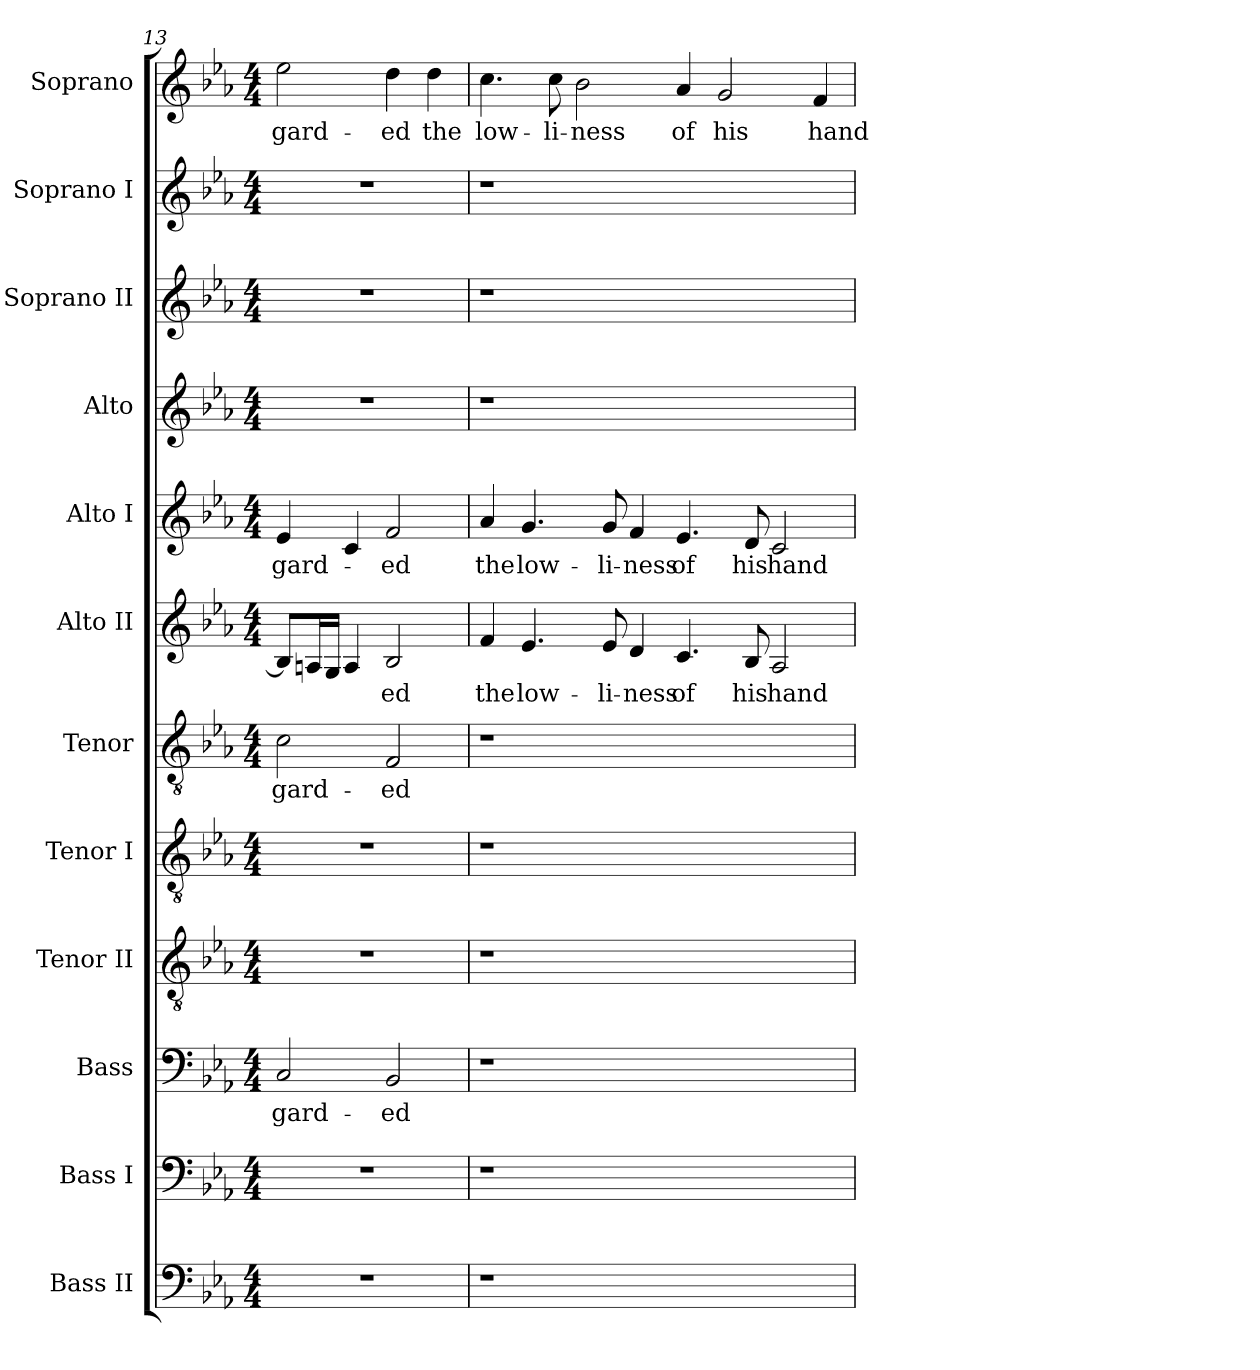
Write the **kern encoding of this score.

**kern	**kern	**kern	**text	**kern	**kern	**kern	**text	**kern	**text	**kern	**text	**kern	**kern	**kern	**kern	**text
*part12	*part11	*part10	*part10	*part9	*part8	*part7	*part7	*part6	*part6	*part5	*part5	*part4	*part3	*part2	*part1	*part1
*staff12	*staff11	*staff10	*staff10	*staff9	*staff8	*staff7	*staff7	*staff6	*staff6	*staff5	*staff5	*staff4	*staff3	*staff2	*staff1	*staff1
*I"Bass II	*I"Bass I	*I"Bass	*	*I"Tenor II	*I"Tenor I	*I"Tenor	*	*I"Alto II	*	*I"Alto I	*	*I"Alto	*I"Soprano II	*I"Soprano I	*I"Soprano	*
*I'BII	*I'BI	*I'B	*	*I'TII	*I'TI	*I'T	*	*I'AII	*	*I'AI	*	*I'A	*I'SII	*I'SI	*I'S	*
*clefF4	*clefF4	*clefF4	*	*clefGv2	*clefGv2	*clefGv2	*	*clefG2	*	*clefG2	*	*clefG2	*clefG2	*clefG2	*clefG2	*
*ITrd7c12	*	*ITrd7c12	*	*ITrd7c12	*ITrd7c12	*ITrd7c12	*	*	*	*	*	*	*	*	*	*
*k[b-e-a-]	*k[b-e-a-]	*k[b-e-a-]	*	*k[b-e-a-]	*k[b-e-a-]	*k[b-e-a-]	*	*k[b-e-a-]	*	*k[b-e-a-]	*	*k[b-e-a-]	*k[b-e-a-]	*k[b-e-a-]	*k[b-e-a-]	*
*E-:	*E-:	*E-:	*	*E-:	*E-:	*E-:	*	*E-:	*	*E-:	*	*E-:	*E-:	*E-:	*E-:	*
*M4/4	*M4/4	*M4/4	*	*M4/4	*M4/4	*M4/4	*	*M4/4	*	*M4/4	*	*M4/4	*M4/4	*M4/4	*M4/4	*
=13	=13	=13	=13	=13	=13	=13	=13	=13	=13	=13	=13	=13	=13	=13	=13	=13
!	!	!	!LO:LY:b:color=#000000	!	!	!	!	!	!	!	!	!	!	!	!	!
!	!	!	!	!	!	!	!LO:LY:b:color=#000000	!	!	!	!	!	!	!	!	!
!	!	!	!	!	!	!	!	!	!	!	!LO:LY:b:color=#000000	!	!	!	!	!
!	!	!	!	!	!	!	!	!	!	!	!	!	!	!	!	!LO:LY:b:color=#000000
1r	1r	2CCi/	-gard-	1r	1r	2Ci\	-gard-	8B-i/L]	.	4e-i/	-gard-	1r	1r	1r	2ee-i\	-gard-
.	.	.	.	.	.	.	.	16Ani/L	.	.	.	.	.	.	.	.
.	.	.	.	.	.	.	.	16Gi/JJ	.	.	.	.	.	.	.	.
.	.	.	.	.	.	.	.	4Ai/	.	4ci/	.	.	.	.	.	.
!	!	!	!LO:LY:b:color=#000000	!	!	!	!	!	!	!	!	!	!	!	!	!
!	!	!	!	!	!	!	!LO:LY:b:color=#000000	!	!	!	!	!	!	!	!	!
!	!	!	!	!	!	!	!	!	!LO:LY:b:color=#000000	!	!	!	!	!	!	!
!	!	!	!	!	!	!	!	!	!	!	!LO:LY:b:color=#000000	!	!	!	!	!
!	!	!	!	!	!	!	!	!	!	!	!	!	!	!	!	!LO:LY:b:color=#000000
.	.	2BBB-i/	-ed	.	.	2FFi/	-ed	2B-i/	-ed	2fi/	-ed	.	.	.	4ddi\	-ed
!	!	!	!	!	!	!	!	!	!	!	!	!	!	!	!	!LO:LY:b:color=#000000
.	.	.	.	.	.	.	.	.	.	.	.	.	.	.	4ddi\	the
=14	=14	=14	=14	=14	=14	=14	=14	=14	=14	=14	=14	=14	=14	=14	=14	=14
!LO:N:vis=1	!LO:N:vis=1	!LO:N:vis=1	!	!LO:N:vis=1	!LO:N:vis=1	!LO:N:vis=1	!	!	!	!	!	!	!	!	!	!
!	!	!	!	!	!	!	!	!	!LO:LY:b:color=#000000	!	!	!	!	!	!	!
!	!	!	!	!	!	!	!	!	!	!	!LO:LY:b:color=#000000	!LO:N:vis=1	!LO:N:vis=1	!LO:N:vis=1	!	!
!	!	!	!	!	!	!	!	!	!	!	!	!	!	!	!	!LO:LY:b:color=#000000
1r	1r	1r	.	1r	1r	1r	.	4fi/	the	4a-i/	the	1r	1r	1r	4.cci\	low-
!	!	!	!	!	!	!	!	!	!LO:LY:b:color=#000000	!	!	!	!	!	!	!
!	!	!	!	!	!	!	!	!	!	!	!LO:LY:b:color=#000000	!	!	!	!	!
.	.	.	.	.	.	.	.	4.e-i/	low-	4.gi/	low-	.	.	.	.	.
!	!	!	!	!	!	!	!	!	!	!	!	!	!	!	!	!LO:LY:b:color=#000000
.	.	.	.	.	.	.	.	.	.	.	.	.	.	.	8cci\	-li-
!	!	!	!	!	!	!	!	!	!	!	!	!	!	!	!	!LO:LY:b:color=#000000
.	.	.	.	.	.	.	.	.	.	.	.	.	.	.	2b-i\	-ness
!	!	!	!	!	!	!	!	!	!LO:LY:b:color=#000000	!	!	!	!	!	!	!
!	!	!	!	!	!	!	!	!	!	!	!LO:LY:b:color=#000000	!	!	!	!	!
.	.	.	.	.	.	.	.	8e-i/	-li-	8gi/	-li-	.	.	.	.	.
!	!	!	!	!	!	!	!	!	!LO:LY:b:color=#000000	!	!	!	!	!	!	!
!	!	!	!	!	!	!	!	!	!	!	!LO:LY:b:color=#000000	!	!	!	!	!
.	.	.	.	.	.	.	.	4di/	-ness	4fi/	-ness	.	.	.	.	.
!	!	!	!	!	!	!	!	!	!LO:LY:b:color=#000000	!	!	!	!	!	!	!
!	!	!	!	!	!	!	!	!	!	!	!LO:LY:b:color=#000000	!	!	!	!	!
!	!	!	!	!	!	!	!	!	!	!	!	!	!	!	!	!LO:LY:b:color=#000000
1ryy	1ryy	1ryy	.	1ryy	1ryy	1ryy	.	4.ci/	of	4.e-i/	of	1ryy	1ryy	1ryy	4a-i/	of
!	!	!	!	!	!	!	!	!	!	!	!	!	!	!	!	!LO:LY:b:color=#000000
.	.	.	.	.	.	.	.	.	.	.	.	.	.	.	2gi/	his
!	!	!	!	!	!	!	!	!	!LO:LY:b:color=#000000	!	!	!	!	!	!	!
!	!	!	!	!	!	!	!	!	!	!	!LO:LY:b:color=#000000	!	!	!	!	!
.	.	.	.	.	.	.	.	8B-i/	his	8di/	his	.	.	.	.	.
!	!	!	!	!	!	!	!	!	!LO:LY:b:color=#000000	!	!	!	!	!	!	!
!	!	!	!	!	!	!	!	!	!	!	!LO:LY:b:color=#000000	!	!	!	!	!
.	.	.	.	.	.	.	.	2A-i/	hand-	2ci/	hand-	.	.	.	.	.
!	!	!	!	!	!	!	!	!	!	!	!	!	!	!	!	!LO:LY:b:color=#000000
.	.	.	.	.	.	.	.	.	.	.	.	.	.	.	4fi/	hand-
=	=	=	=	=	=	=	=	=	=	=	=	=	=	=	=	=
*-	*-	*-	*-	*-	*-	*-	*-	*-	*-	*-	*-	*-	*-	*-	*-	*-
